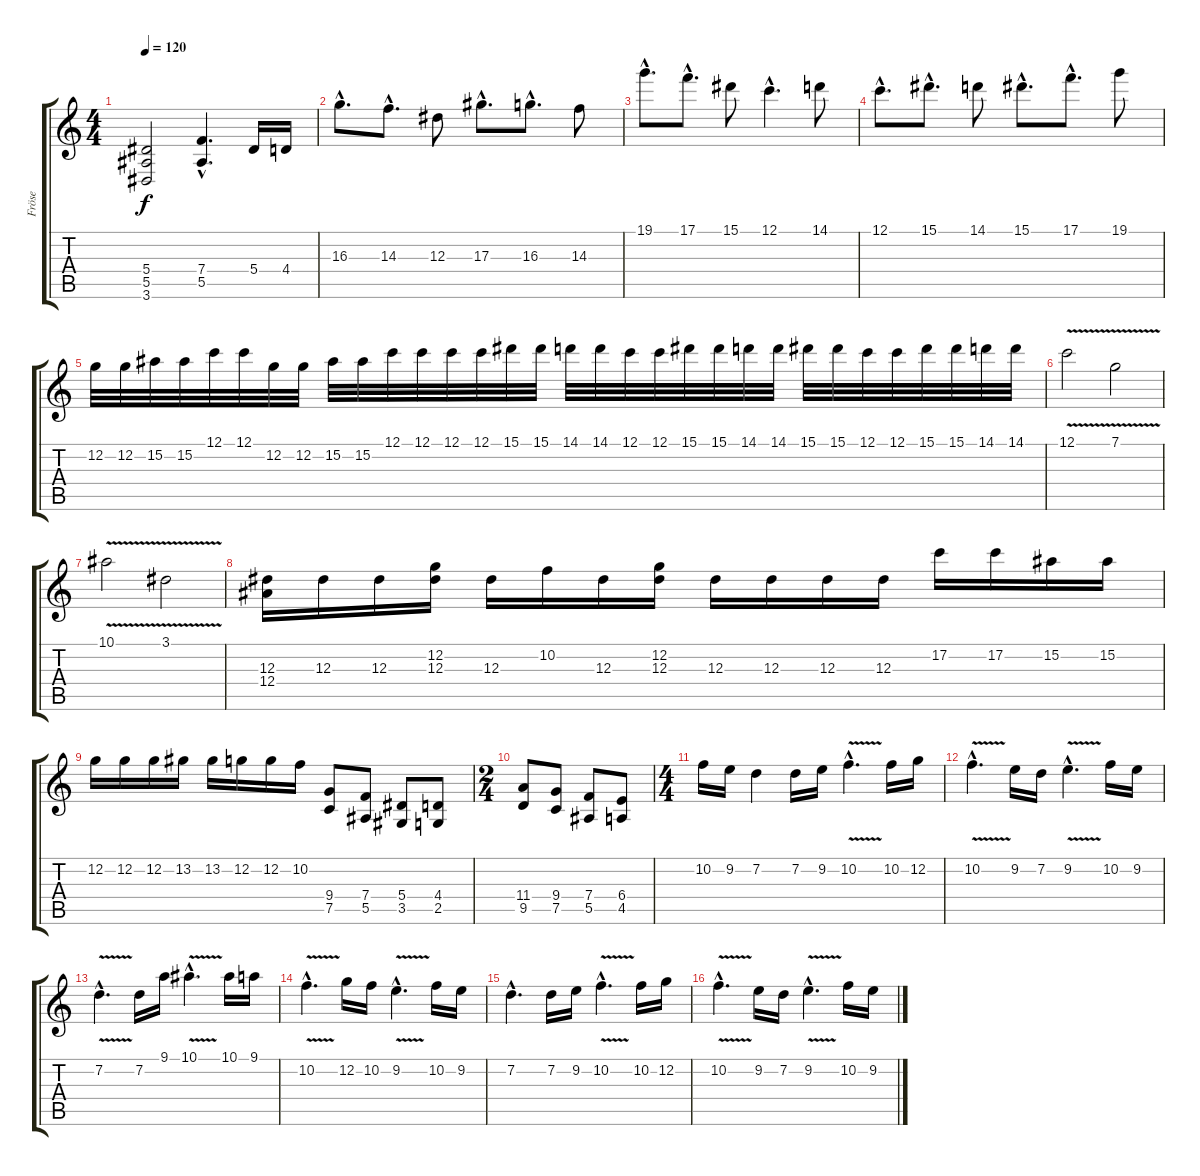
\track ("Fröse" "Fröse") {instrument distortionguitar}
\staff {score tabs}
\tuning (C4 G3 Eb3 Bb2 F2 C2) {hide}
\ts (4 4)
\tempo 120
\clef g2
\ks c
(5.4 5.5 3.6).2{dy f} (7.4{hac} 5.5{hac}).4{d} 5.4.16 4.4.16 |
16.3{hac}.8{d} 14.3{hac}.8{d} 12.3.8 17.3{hac}.8{d} 16.3{hac}.8{d} 14.3.8 |
19.1{hac}.8{d} 17.1{hac}.8{d} 15.1.8 12.1{hac}.4{d} 14.1.8 |
12.1{hac}.8{d} 15.1{hac}.8{d} 14.1.8 15.1{hac}.8{d} 17.1{hac}.8{d} 19.1.8 |
12.2.32 12.2.32 15.2.32 15.2.32 12.1.32 12.1.32 12.2.32 12.2.32 15.2.32 15.2.32 12.1.32 12.1.32 12.1.32 12.1.32 15.1.32 15.1.32 14.1.32 14.1.32 12.1.32 12.1.32 15.1.32 15.1.32 14.1.32 14.1.32 15.1.32 15.1.32 12.1.32 12.1.32 15.1.32 15.1.32 14.1.32 14.1.32 |
12.1{v}.2 7.1{v}.2 |
10.1{v}.2 3.1{v}.2 |
(12.3 12.4).16 12.3.16 12.3.16 (12.2 12.3).16 12.3.16 10.2.16 12.3.16 (12.2 12.3).16 12.3.16 12.3.16 12.3.16 12.3.16 17.2.16 17.2.16 15.2.16 15.2.16 |
12.2.16 12.2.16 12.2.16 13.2.16 13.2.16 12.2.16 12.2.16 10.2.16 (9.4 7.5).8 (7.4 5.5).8 (5.4 3.5).8 (4.4 2.5).8 |
\ts (2 4)
(11.4 9.5).8 (9.4 7.5).8 (7.4 5.5).8 (6.4 4.5).8 |
\ts (4 4)
10.2.16{volume 13 instrument overdrivenguitar} 9.2.16 7.2.4 7.2.16 9.2.16 10.2{v hac}.4{d} 10.2.16 12.2.16 |
10.2{v hac}.4{d} 9.2.16 7.2.16 9.2{v hac}.4{d} 10.2.16 9.2.16 |
7.2{v hac}.4{d} 7.2.16 9.1.16 10.1{v hac}.4{d} 10.1.16 9.1.16 |
10.2{v hac}.4{d} 12.2.16 10.2.16 9.2{v hac}.4{d} 10.2.16 9.2.16 |
7.2{hac}.4{d} 7.2.16 9.2.16 10.2{v hac}.4{d} 10.2.16 12.2.16 |
10.2{v hac}.4{d} 9.2.16 7.2.16 9.2{v hac}.4{d} 10.2.16 9.2.16
